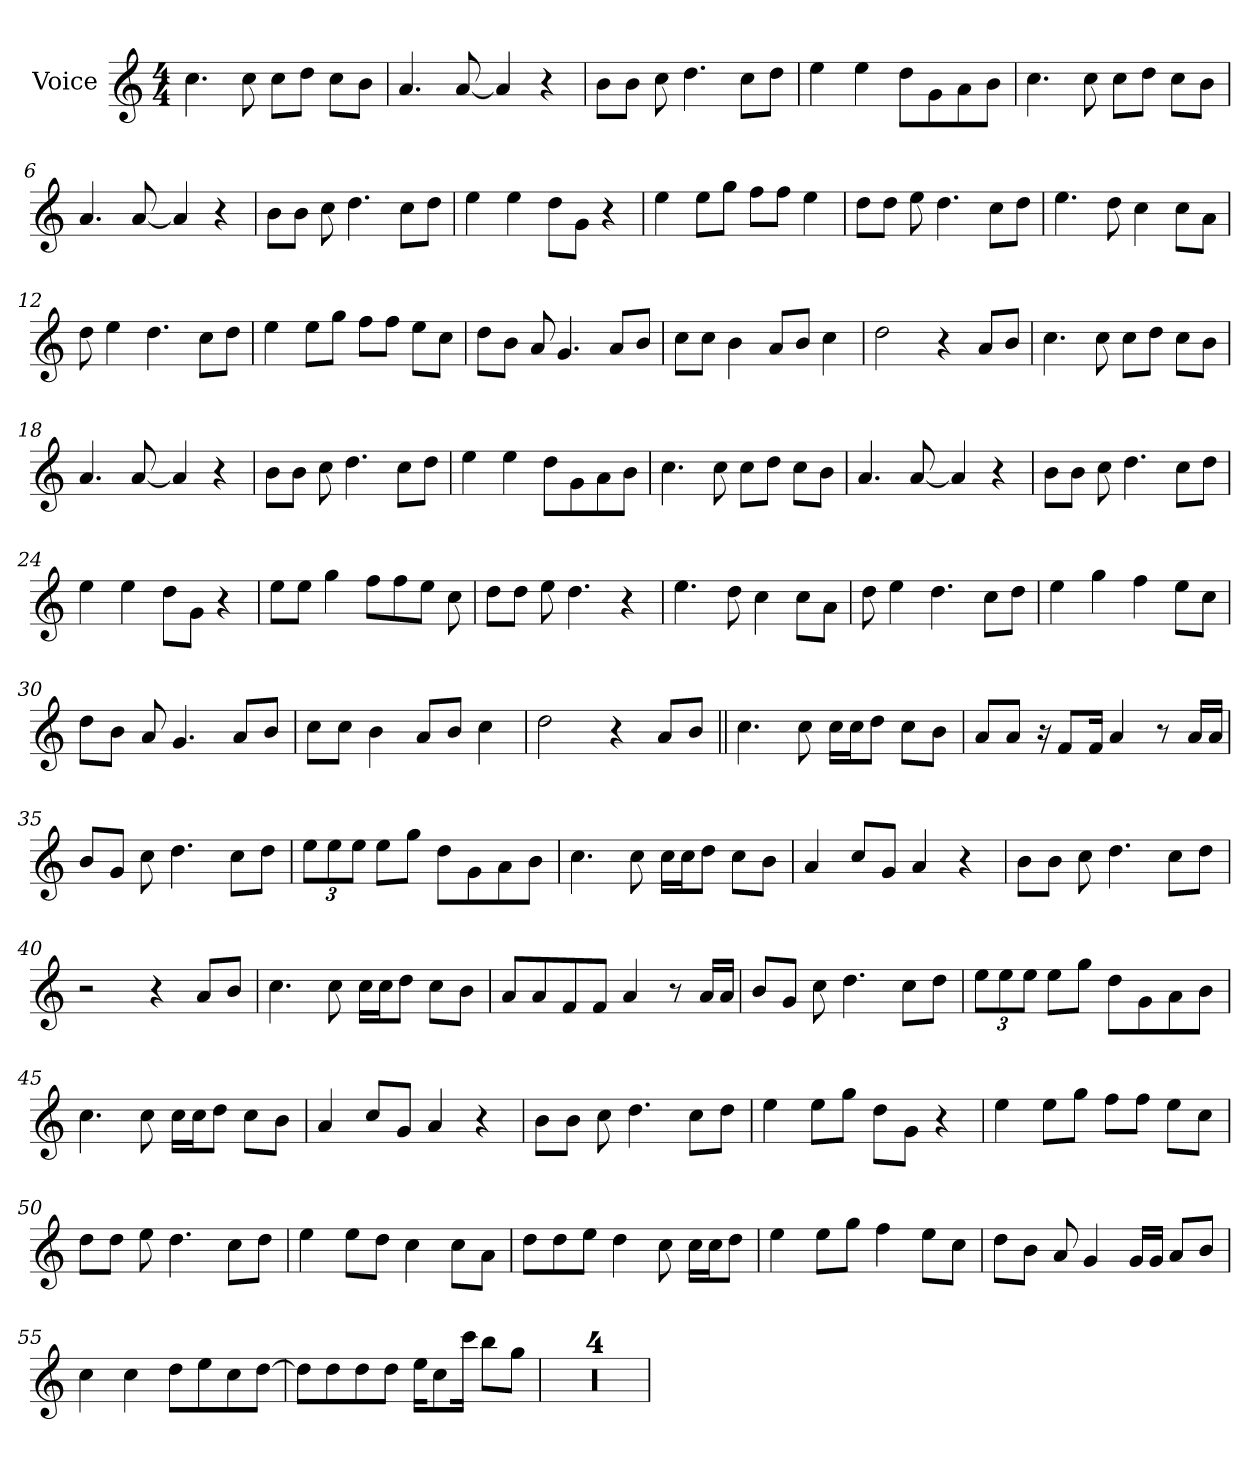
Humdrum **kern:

**kern
*part1
*staff1
*I"Voice
*I'Vc.
*clefG2
*k[]
*M4/4
*MM140
=1
4.cc
8cc
8ccL
8ddJ
8ccL
8bJ
=2
4.a
[8a
4a]
4r
=3
8bL
8bJ
8cc
4.dd
8ccL
8ddJ
=4
4ee
4ee
8ddL
8g
8a
8bJ
=5
4.cc
8cc
8ccL
8ddJ
8ccL
8bJ
=6
4.a
[8a
4a]
4r
=7
8bL
8bJ
8cc
4.dd
8ccL
8ddJ
=8
4ee
4ee
8ddL
8gJ
4r
=9
4ee
8eeL
8ggJ
8ffL
8ffJ
4ee
=10
8ddL
8ddJ
8ee
4.dd
8ccL
8ddJ
=11
4.ee
8dd
4cc
8ccL
8aJ
=12
8dd
4ee
4.dd
8ccL
8ddJ
=13
4ee
8eeL
8ggJ
8ffL
8ffJ
8eeL
8ccJ
=14
8ddL
8bJ
8a
4.g
8aL
8bJ
=15
8ccL
8ccJ
4b
8aL
8bJ
4cc
=16
2dd
4r
8aL
8bJ
=17
4.cc
8cc
8ccL
8ddJ
8ccL
8bJ
=18
4.a
[8a
4a]
4r
=19
8bL
8bJ
8cc
4.dd
8ccL
8ddJ
=20
4ee
4ee
8ddL
8g
8a
8bJ
=21
4.cc
8cc
8ccL
8ddJ
8ccL
8bJ
=22
4.a
[8a
4a]
4r
=23
8bL
8bJ
8cc
4.dd
8ccL
8ddJ
=24
4ee
4ee
8ddL
8gJ
4r
=25
8eeL
8eeJ
4gg
8ffL
8ff
8eeJ
8cc
=26
8ddL
8ddJ
8ee
4.dd
4r
=27
4.ee
8dd
4cc
8ccL
8aJ
=28
8dd
4ee
4.dd
8ccL
8ddJ
=29
4ee
4gg
4ff
8eeL
8ccJ
=30
8ddL
8bJ
8a
4.g
8aL
8bJ
=31
8ccL
8ccJ
4b
8aL
8bJ
4cc
=32
2dd
4r
8aL
8bJ
=33||
4.cc
8cc
16ccLL
16ccJ
8ddJ
8ccL
8bJ
=34
8aL
8aJ
16r
8fL
16fJk
4a
8r
16aLL
16aJJ
=35
8bL
8gJ
8cc
4.dd
8ccL
8ddJ
=36
*Xbrackettup
12eeL
12ee
12eeJ
8eeL
8ggJ
8ddL
8g
8a
8bJ
=37
4.cc
8cc
16ccLL
16ccJ
8ddJ
8ccL
8bJ
=38
4a
8ccL
8gJ
4a
4r
=39
8bL
8bJ
8cc
4.dd
8ccL
8ddJ
=40
2r
4r
8aL
8bJ
=41
4.cc
8cc
16ccLL
16ccJ
8ddJ
8ccL
8bJ
=42
8aL
8a
8f
8fJ
4a
8r
16aLL
16aJJ
=43
8bL
8gJ
8cc
4.dd
8ccL
8ddJ
=44
12eeL
12ee
12eeJ
8eeL
8ggJ
8ddL
8g
8a
8bJ
=45
4.cc
8cc
16ccLL
16ccJ
8ddJ
8ccL
8bJ
=46
4a
8ccL
8gJ
4a
4r
=47
8bL
8bJ
8cc
4.dd
8ccL
8ddJ
=48
4ee
8eeL
8ggJ
8ddL
8gJ
4r
=49
4ee
8eeL
8ggJ
8ffL
8ffJ
8eeL
8ccJ
=50
8ddL
8ddJ
8ee
4.dd
8ccL
8ddJ
=51
4ee
8eeL
8ddJ
4cc
8ccL
8aJ
=52
8ddL
8dd
8eeJ
4dd
8cc
16ccLL
16ccJ
8ddJ
=53
4ee
8eeL
8ggJ
4ff
8eeL
8ccJ
=54
8ddL
8bJ
8a
4g
16gLL
16gJJ
8aL
8bJ
=55
4cc
4cc
8ddL
8ee
8cc
[8ddJ
=56
8ddL]
8dd
8dd
8ddJ
16eeKL
8cc
16cccJk
8bbL
8ggJ
=57
1r
=58
1r
=59
1r
=60
1r
=
*-
